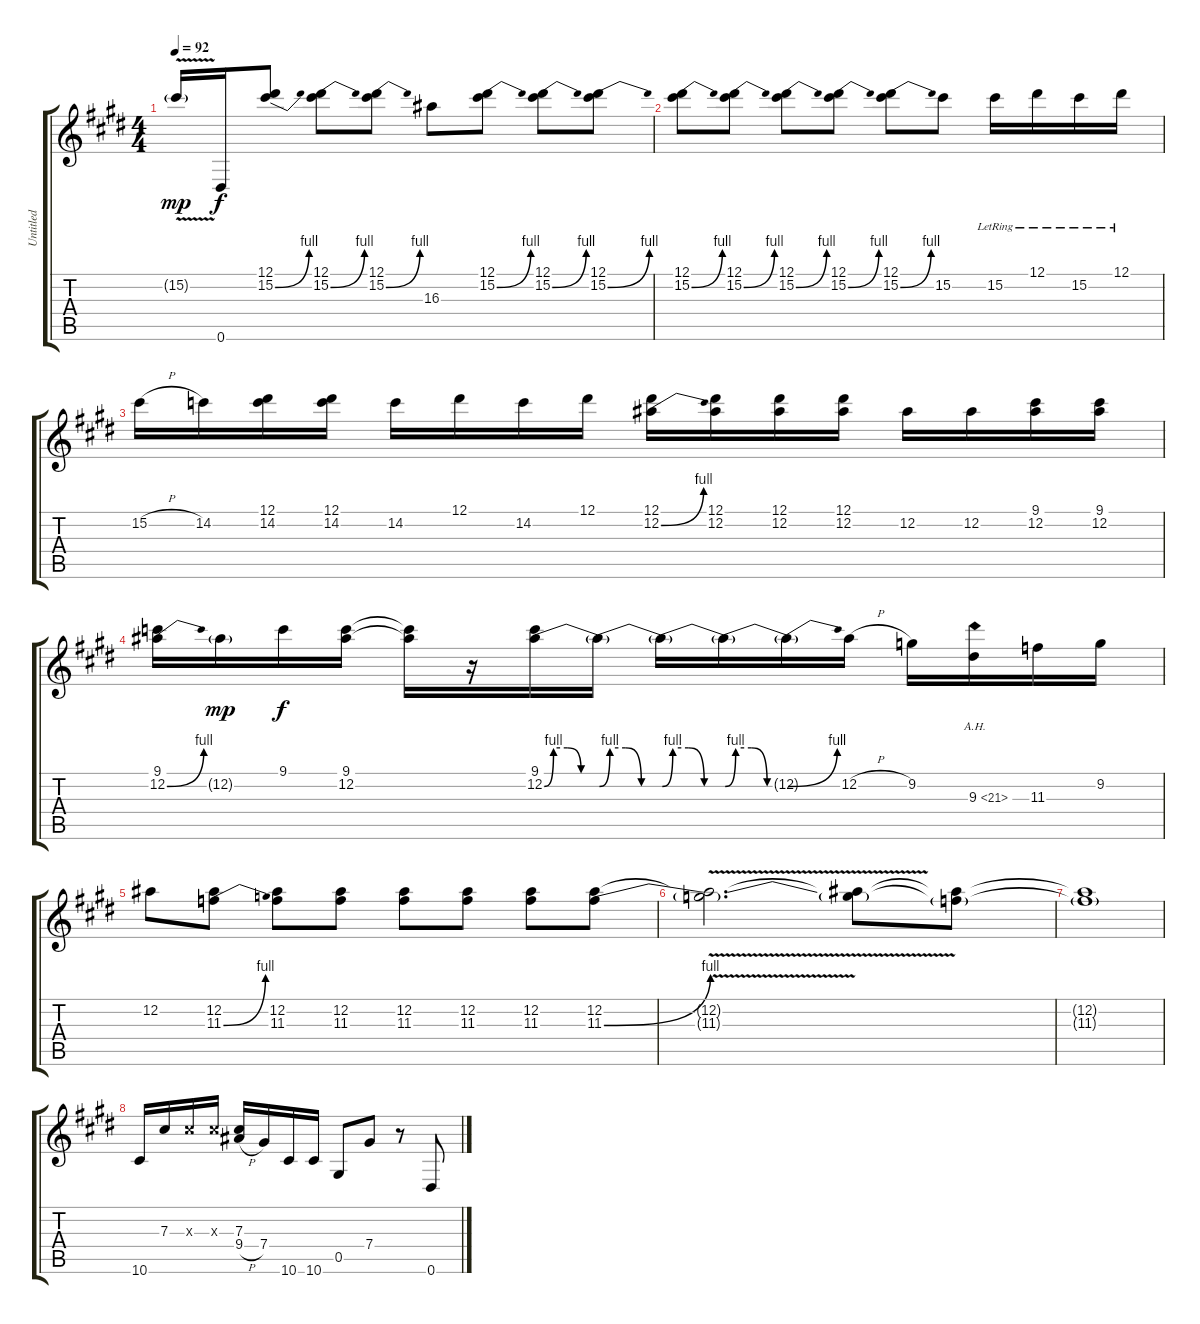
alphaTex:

\track ("Untitled" "Untitled") {instrument acousticguitarsteel}
\staff {score tabs}
\tuning (Eb4 Bb3 Gb3 Db3 Ab2 Eb2) {hide}
\ts (4 4)
\tempo 92
\clef g2
\ks e
15.2{v g}.16{dy mp} 0.6.16{dy f} (12.1 15.2{be (bend 0 0 60 4)}).8 (12.1 15.2{be (bend 0 0 60 4)}).8 (12.1 15.2{be (bend 0 0 60 4)}).8 16.3.8 (12.1 15.2{be (bend 0 0 60 4)}).8 (12.1 15.2{be (bend 0 0 60 4)}).8 (12.1 15.2{be (bend 0 0 60 4)}).8 |
(12.1 15.2{be (bend 0 0 60 4)}).8 (12.1 15.2{be (bend 0 0 60 4)}).8 (12.1 15.2{be (bend 0 0 60 4)}).8 (12.1 15.2{be (bend 0 0 60 4)}).8 (12.1 15.2{be (bend 0 0 60 4)}).8 15.2.8 15.2{lr}.16 12.1{lr}.16 15.2{lr}.16 12.1{lr}.16 |
15.2{h}.16 14.2.16 (12.1 14.2).16 (12.1 14.2).16 14.2.16 12.1.16 14.2.16 12.1.16 (12.1 12.2{be (bend 0 0 60 4)}).16 (12.1 12.2).16 (12.1 12.2).16 (12.1 12.2).16 12.2.16 12.2.16 (9.1 12.2).16 (9.1 12.2).16 |
(9.1 12.2{be (bend 0 0 60 4)}).16 12.2{g}.16{dy mp} 9.1.16{dy f} (9.1 12.2).16 (9.1{t} 12.2{t}).16 r.16 (9.1 12.2{be (custom 0 0 10 4 25 4 40 0 60 0)}).16 12.2{be (custom 0 0 10 4 25 4 40 0 60 0) t}.16 12.2{be (custom 0 0 10 4 25 4 40 0 60 0) t}.16 12.2{be (custom 0 0 10 4 25 4 40 0 60 0) t}.16 12.2{be (bend 0 0 60 4) t}.16 12.2{h}.16 9.2.16 9.3{ah 12}.16 11.3.16 9.2.16 |
12.2.8 (12.2 11.3{be (bend 0 0 60 4)}).8 (12.2 11.3).8 (12.2 11.3).8 (12.2 11.3).8 (12.2 11.3).8 (12.2 11.3).8 (12.2 11.3{be (bend 0 0 60 4)}).8 |
(12.2{v t} 11.3{v t}).2{d} (12.2{t} 11.3{t}).8 (12.2{t} 11.3{t}).8 |
(12.2{t} 11.3{t}).1 |
10.6.16 7.3.16 7.3{x}.16 7.3{x}.16 (7.3 9.4{h}).16 7.4.16 10.6.16 10.6.16 0.5.8 7.4.8 r.8 0.6.8
